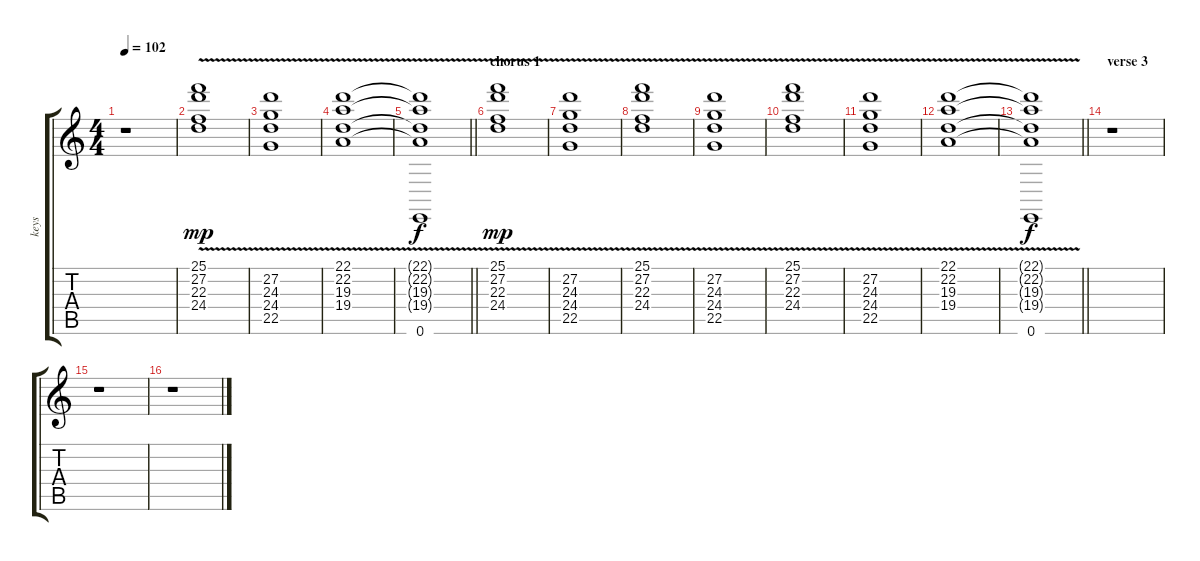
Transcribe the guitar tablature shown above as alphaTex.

\track ("keys" "keys") {instrument rockorgan}
\staff {score tabs}
\tuning (E4 B3 G3 D3 A2 E2) {hide}
\ts (4 4)
\tempo 102
\clef g2
\ks c
r.1{dy mp} |
(25.1{v} 27.2{v} 22.3{v} 24.4{v}).1 |
(27.2{v} 24.3{v} 24.4{v} 22.5{v}).1 |
(22.1{v} 22.2{v} 19.3{v} 19.4{v}).1 |
\barLineRight lightlight
(22.1{t} 22.2{t} 19.3{t} 19.4{t} 0.6).1{dy f} |
\section ("" "chorus 1")
(25.1{v} 27.2{v} 22.3{v} 24.4{v}).1{dy mp} |
(27.2{v} 24.3{v} 24.4{v} 22.5{v}).1 |
(25.1{v} 27.2{v} 22.3{v} 24.4{v}).1 |
(27.2{v} 24.3{v} 24.4{v} 22.5{v}).1 |
(25.1{v} 27.2{v} 22.3{v} 24.4{v}).1 |
(27.2{v} 24.3{v} 24.4{v} 22.5{v}).1 |
(22.1{v} 22.2{v} 19.3{v} 19.4{v}).1 |
\barLineRight lightlight
(22.1{t} 22.2{t} 19.3{t} 19.4{t} 0.6).1{dy f} |
\section ("" "verse 3")
r.1 |
r.1 |
r.1
